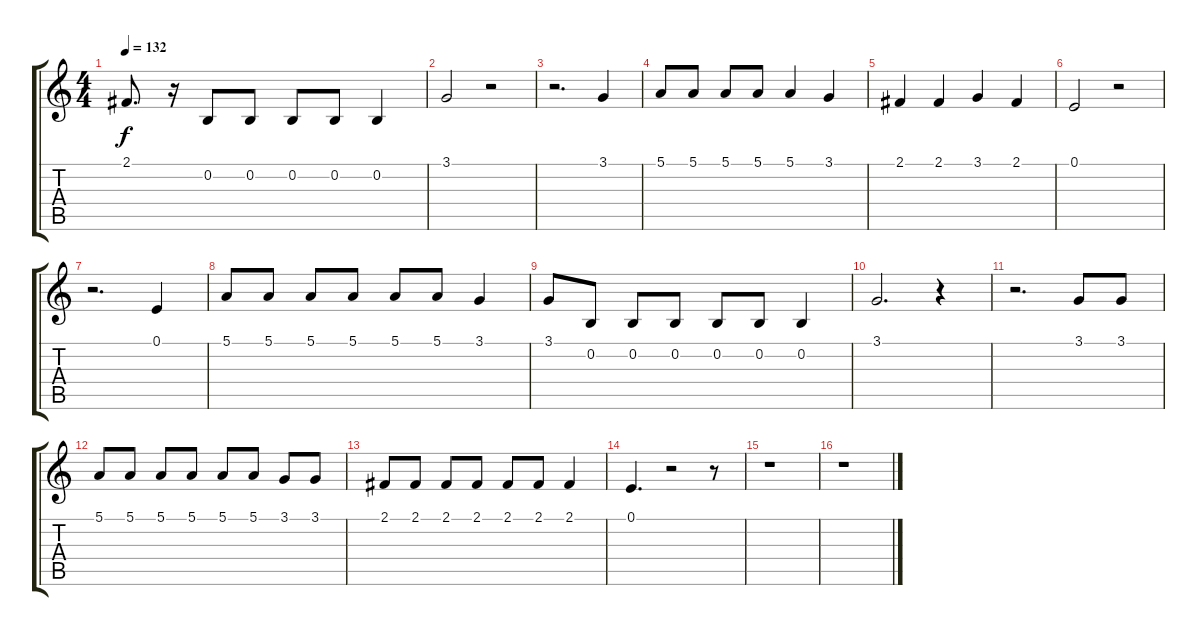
\track "" {instrument clarinet}
\staff {score tabs}
\tuning (E4 B3 G3 D3 A2 E2) {hide}
\ts (4 4)
\tempo 132
\clef g2
\ks c
2.1.8{d dy f} r.16 0.2.8 0.2.8 0.2.8 0.2.8 0.2.4 |
3.1.2 r.2 |
r.2{d} 3.1.4 |
5.1.8 5.1.8 5.1.8 5.1.8 5.1.4 3.1.4 |
2.1.4 2.1.4 3.1.4 2.1.4 |
0.1.2 r.2 |
r.2{d} 0.1.4 |
5.1.8 5.1.8 5.1.8 5.1.8 5.1.8 5.1.8 3.1.4 |
3.1.8 0.2.8 0.2.8 0.2.8 0.2.8 0.2.8 0.2.4 |
3.1.2{d} r.4 |
r.2{d} 3.1.8 3.1.8 |
5.1.8 5.1.8 5.1.8 5.1.8 5.1.8 5.1.8 3.1.8 3.1.8 |
2.1.8 2.1.8 2.1.8 2.1.8 2.1.8 2.1.8 2.1.4 |
0.1.4{d} r.2 r.8 |
r.1 |
r.1
